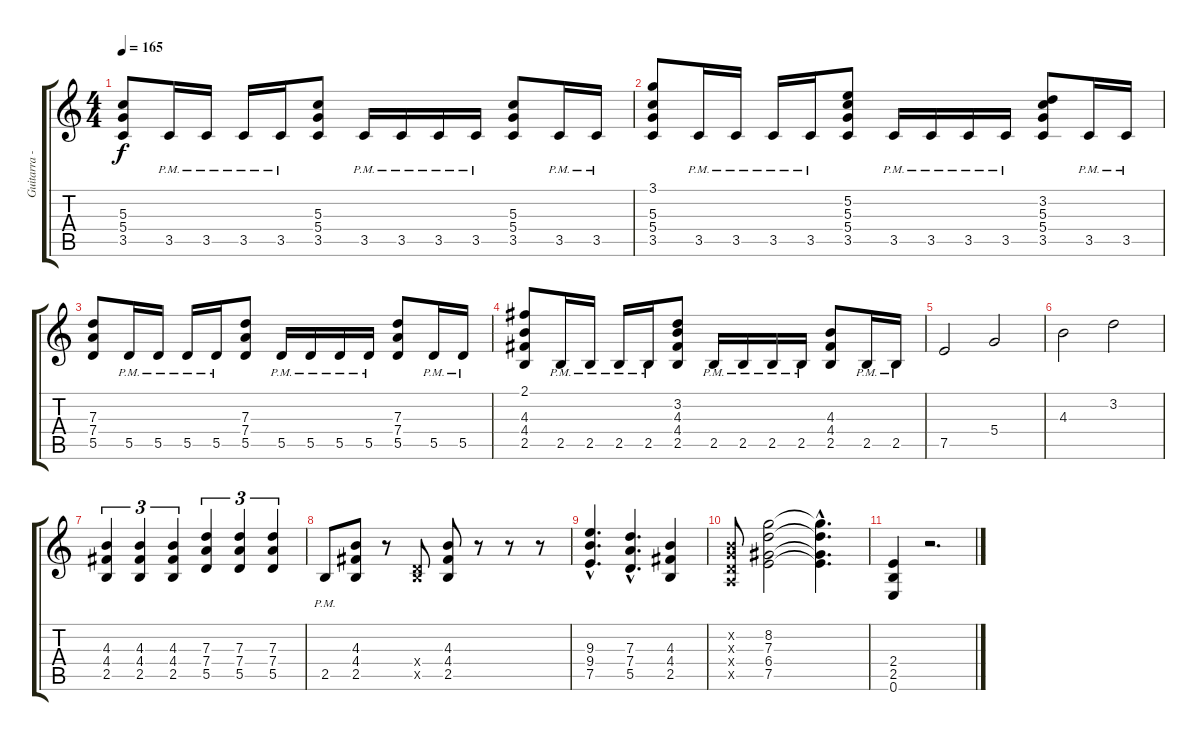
\track ("Guitarra - Guitar" "Guitarra -") {instrument distortionguitar}
\staff {score tabs}
\tuning (E4 B3 G3 D3 A2 E2) {hide}
\ts (4 4)
\tempo 165
\clef g2
\ks c
(5.3 5.4 3.5).8{dy f} 3.5{pm}.16 3.5{pm}.16 3.5{pm}.16 3.5{pm}.16 (5.3 5.4 3.5).8 3.5{pm}.16 3.5{pm}.16 3.5{pm}.16 3.5{pm}.16 (5.3 5.4 3.5).8 3.5{pm}.16 3.5{pm}.16 |
(3.1 5.3 5.4 3.5).8 3.5{pm}.16 3.5{pm}.16 3.5{pm}.16 3.5{pm}.16 (5.2 5.3 5.4 3.5).8 3.5{pm}.16 3.5{pm}.16 3.5{pm}.16 3.5{pm}.16 (3.2 5.3 5.4 3.5).8 3.5{pm}.16 3.5{pm}.16 |
(7.3 7.4 5.5).8 5.5{pm}.16 5.5{pm}.16 5.5{pm}.16 5.5{pm}.16 (7.3 7.4 5.5).8 5.5{pm}.16 5.5{pm}.16 5.5{pm}.16 5.5{pm}.16 (7.3 7.4 5.5).8 5.5{pm}.16 5.5{pm}.16 |
(2.1 4.3 4.4 2.5).8 2.5{pm}.16 2.5{pm}.16 2.5{pm}.16 2.5{pm}.16 (3.2 4.3 4.4 2.5).8 2.5{pm}.16 2.5{pm}.16 2.5{pm}.16 2.5{pm}.16 (4.3 4.4 2.5).8 2.5{pm}.16 2.5{pm}.16 |
7.5.2 5.4.2 |
4.3.2 3.2.2 |
(4.3 4.4 2.5).4{tu (3 2)} (4.3 4.4 2.5).4{tu (3 2)} (4.3 4.4 2.5).4{tu (3 2)} (7.3 7.4 5.5).4{tu (3 2)} (7.3 7.4 5.5).4{tu (3 2)} (7.3 7.4 5.5).4{tu (3 2)} |
2.5{pm}.8 (4.3 4.4 2.5).8 r.8 (0.4{x} 2.5{x}).8 (4.3 4.4 2.5).8 r.8 r.8 r.8 |
(9.3{hac} 9.4{hac} 7.5{hac}).4{d} (7.3{hac} 7.4{hac} 5.5{hac}).4{d} (4.3 4.4 2.5).4 |
(0.2{x} 0.3{x} 0.4{x} 0.5{x}).8 (8.2 7.3 6.4 7.5).2 (8.2{hac t} 7.3{hac t} 6.4{hac t} 7.5{hac t}).4{d} |
(2.4 2.5 0.6).4 r.2{d}
